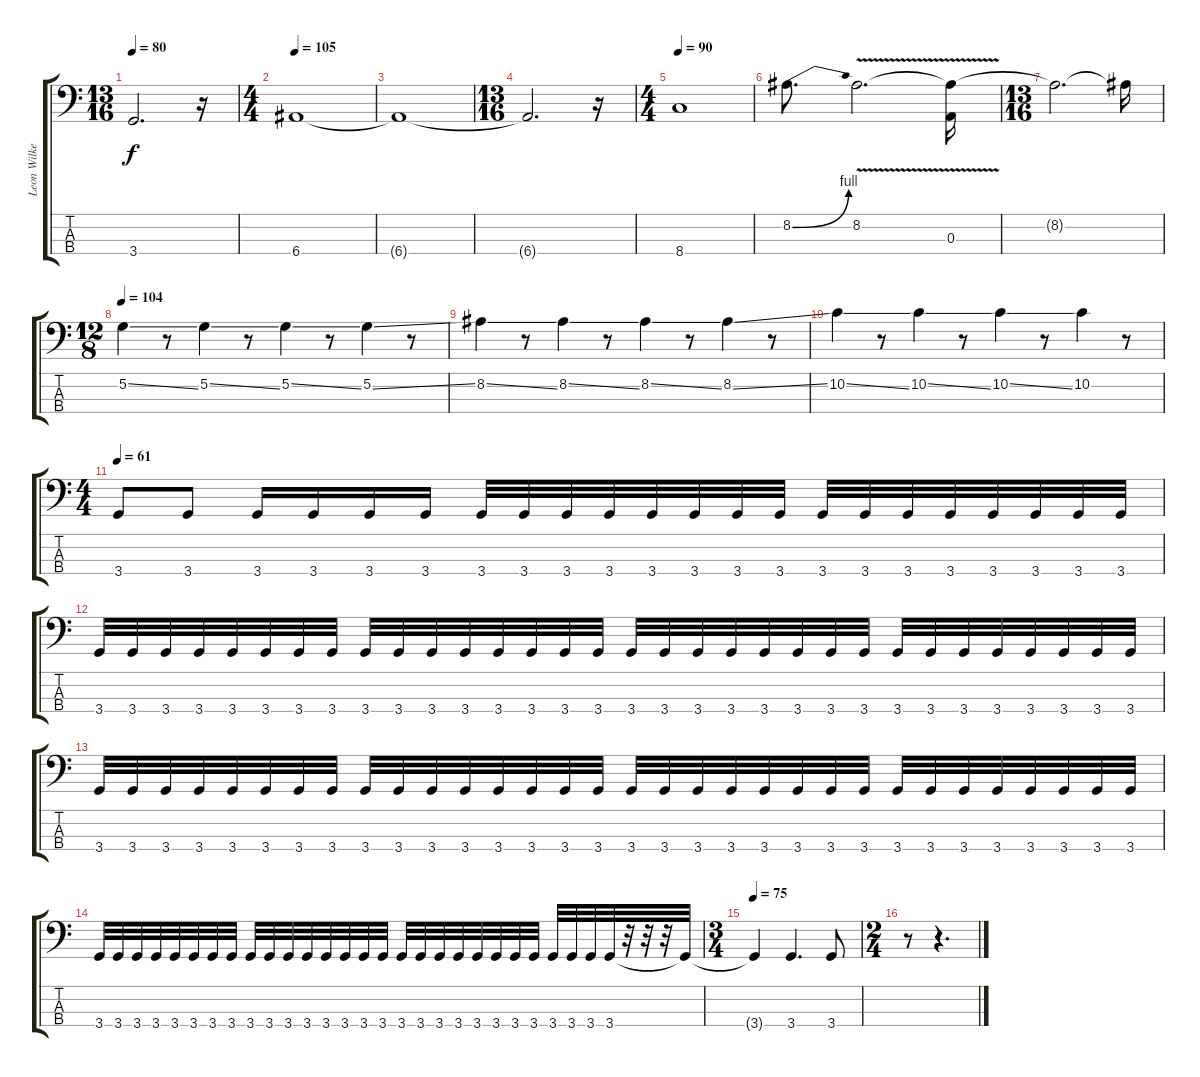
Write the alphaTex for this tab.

\track ("Leon Wilkeson (Bass Guitar)" "Leon Wilke") {instrument electricbassfinger}
\staff {score tabs}
\tuning (G2 D2 A1 E1) {hide}
\ts (13 16)
\tempo 80
\clef f4
\ks c
3.4{t}.2{d dy f} r.16 |
\ts (4 4)
\tempo 105
6.4.1 |
6.4{t}.1 |
\ts (13 16)
6.4{t}.2{d} r.16 |
\ts (4 4)
\tempo 90
8.4.1 |
8.2{be (bend 0 0 60 4)}.8{d} 8.2{v}.2{d} (8.2{t} 0.3).16 |
\ts (13 16)
8.2{t}.2{d} 8.2{t}.16 |
\ts (12 8)
\tempo 104
5.2{ss}.4 r.8 5.2{ss}.4 r.8 5.2{ss}.4 r.8 5.2{ss}.4 r.8 |
8.2{ss}.4 r.8 8.2{ss}.4 r.8 8.2{ss}.4 r.8 8.2{ss}.4 r.8 |
10.2{ss}.4 r.8 10.2{ss}.4 r.8 10.2{ss}.4 r.8 10.2.4 r.8 |
\ts (4 4)
\tempo 61
3.4.8 3.4.8 3.4.16 3.4.16 3.4.16 3.4.16 3.4.32 3.4.32 3.4.32 3.4.32 3.4.32 3.4.32 3.4.32 3.4.32 3.4.32 3.4.32 3.4.32 3.4.32 3.4.32 3.4.32 3.4.32 3.4.32 |
3.4.32 3.4.32 3.4.32 3.4.32 3.4.32 3.4.32 3.4.32 3.4.32 3.4.32 3.4.32 3.4.32 3.4.32 3.4.32 3.4.32 3.4.32 3.4.32 3.4.32 3.4.32 3.4.32 3.4.32 3.4.32 3.4.32 3.4.32 3.4.32 3.4.32 3.4.32 3.4.32 3.4.32 3.4.32 3.4.32 3.4.32 3.4.32 |
3.4.32 3.4.32 3.4.32 3.4.32 3.4.32 3.4.32 3.4.32 3.4.32 3.4.32 3.4.32 3.4.32 3.4.32 3.4.32 3.4.32 3.4.32 3.4.32 3.4.32 3.4.32 3.4.32 3.4.32 3.4.32 3.4.32 3.4.32 3.4.32 3.4.32 3.4.32 3.4.32 3.4.32 3.4.32 3.4.32 3.4.32 3.4.32 |
3.4.32 3.4.32 3.4.32 3.4.32 3.4.32 3.4.32 3.4.32 3.4.32 3.4.32 3.4.32 3.4.32 3.4.32 3.4.32 3.4.32 3.4.32 3.4.32 3.4.32 3.4.32 3.4.32 3.4.32 3.4.32 3.4.32 3.4.32 3.4.32 3.4.32 3.4.32 3.4.32 3.4.32 r.32 r.32 r.32 3.4{t}.32 |
\ts (3 4)
\tempo 75
3.4{t}.4 3.4.4{d} 3.4.8 |
\ts (2 4)
r.8 r.4{d}
